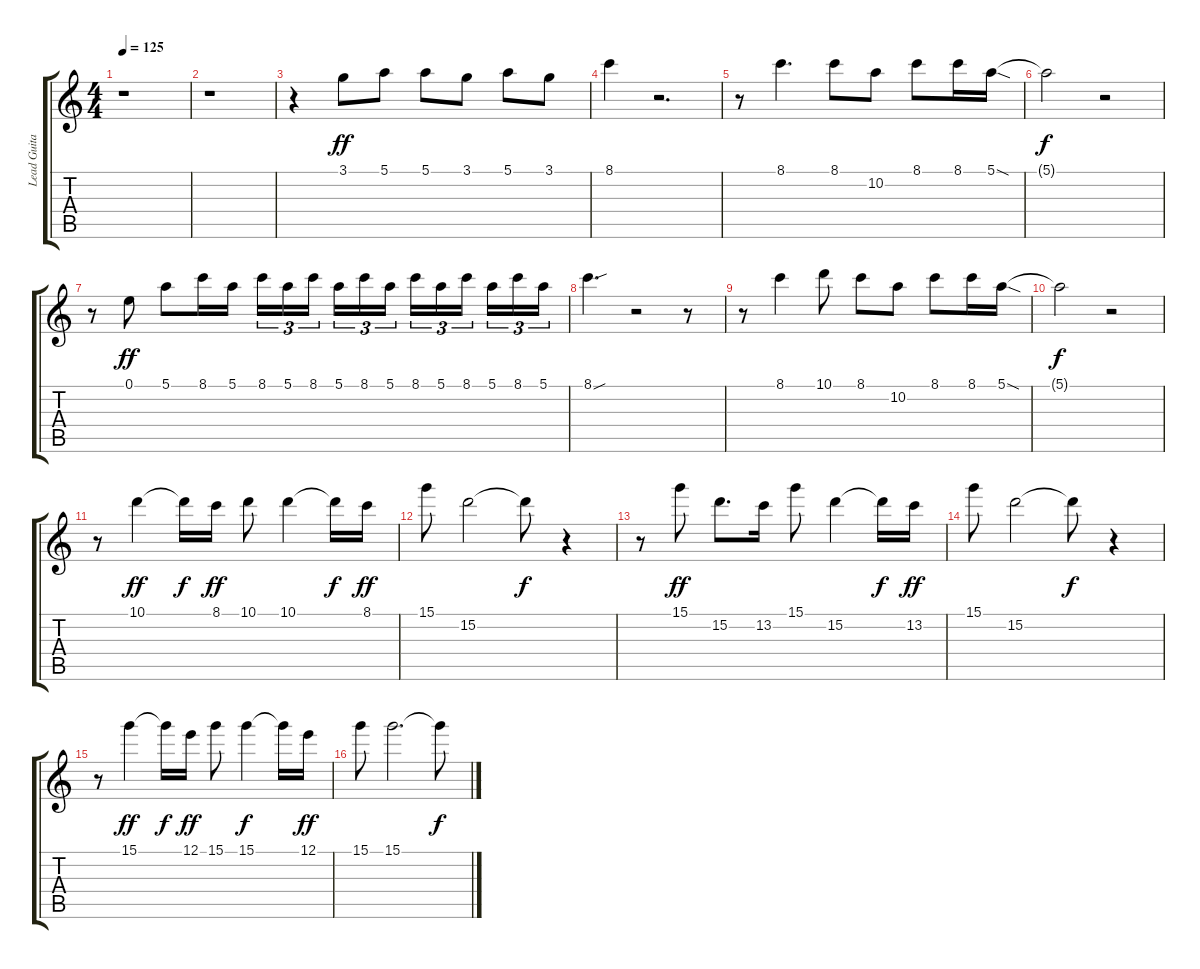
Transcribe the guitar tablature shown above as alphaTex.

\track ("Lead Guitar" "Lead Guita") {instrument overdrivenguitar}
\staff {score tabs}
\tuning (E4 B3 G3 D3 A2 E2) {hide}
\ts (4 4)
\tempo 125
\clef g2
\ks c
r.1{dy f} |
r.1 |
r.4 3.1.8{dy ff volume 16} 5.1.8 5.1.8 3.1.8 5.1.8 3.1.8 |
8.1.4 r.2{d} |
r.8 8.1.4{d} 8.1.8 10.2.8 8.1.8 8.1.16 5.1{sod}.16 |
5.1{t}.2{dy f} r.2 |
r.8 0.1.8{dy ff} 5.1.8 8.1.16 5.1.16 8.1.16{tu (3 2)} 5.1.16{tu (3 2)} 8.1.16{tu (3 2)} 5.1.16{tu (3 2)} 8.1.16{tu (3 2)} 5.1.16{tu (3 2)} 8.1.16{tu (3 2)} 5.1.16{tu (3 2)} 8.1.16{tu (3 2)} 5.1.16{tu (3 2)} 8.1.16{tu (3 2)} 5.1.16{tu (3 2)} |
8.1{sou}.4{d} r.2 r.8 |
r.8 8.1.4 10.1.8 8.1.8 10.2.8 8.1.8 8.1.16 5.1{sod}.16 |
5.1{t}.2{dy f} r.2 |
r.8 10.1.4{dy ff} 10.1{t}.16{dy f} 8.1.16{dy ff} 10.1.8 10.1.4 10.1{t}.16{dy f} 8.1.16{dy ff} |
15.1.8 15.2.2 15.2{t}.8{dy f} r.4 |
r.8 15.1.8{dy ff} 15.2.8{d} 13.2.16 15.1.8 15.2.4 15.2{t}.16{dy f} 13.2.16{dy ff} |
15.1.8 15.2.2 15.2{t}.8{dy f} r.4 |
r.8 15.1.4{dy ff} 15.1{t}.16{dy f} 12.1.16{dy ff} 15.1.8 15.1.4{dy f} 15.1{t}.16 12.1.16{dy ff} |
15.1.8 15.1.2{d} 15.1{t}.8{dy f}
